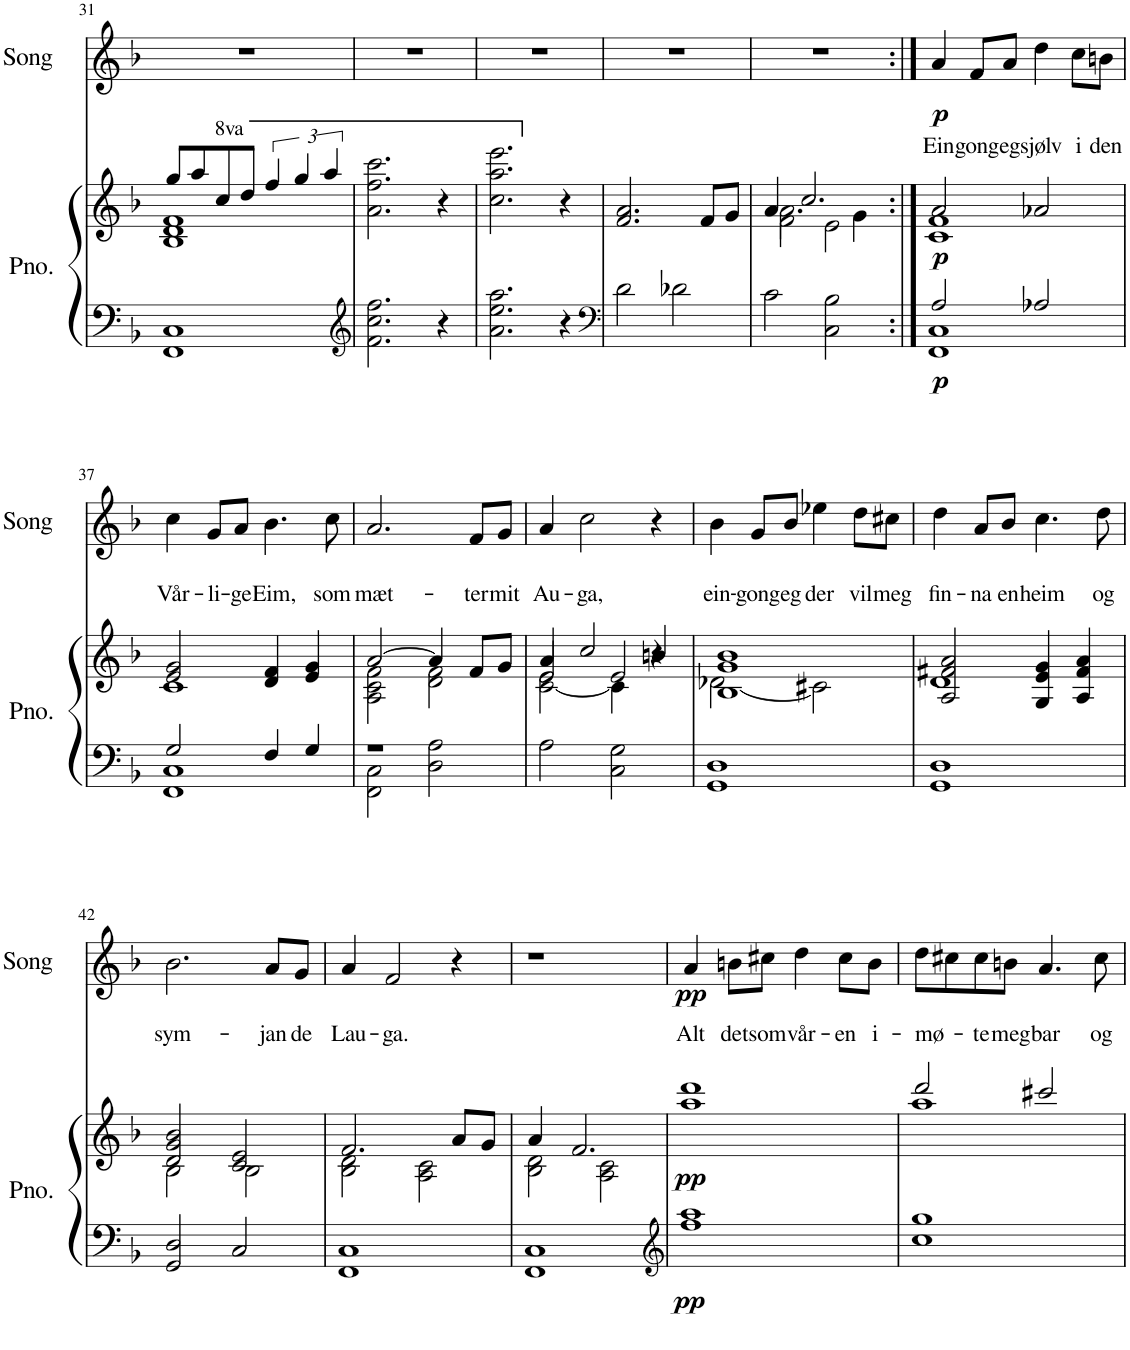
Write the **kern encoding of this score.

**kern	**kern	**dynam	**kern	**text	**text	**dynam
*part2	*part2	*part2	*part1	*part1	*part1	*part1
*staff3	*staff2	*staff2/3	*staff1	*staff1	*staff1	*staff1
*I"Piano	*	*	*I"Song	*	*	*
*I'Pno.	*	*	*I'Song	*	*	*
!!LO:PB:g=z
*clefF4	*clefG2	*	*clefG2	*	*	*
*k[b-]	*k[b-]	*	*k[b-]	*	*	*
*M4/4	*M4/4	*	*M4/4	*	*	*
=31	=31	=31	=31	=31	=31	=31
*	*^	*	*	*	*	*
*	*	*^	*	*	*	*	*
1FF 1C	8gg/L	1f	1B- 1d	.	1r	.	.	.
.	8aa/	.	.	.	.	.	.	.
*	*8va	*	*	*	*	*	*	*
.	8ccc/	.	.	.	.	.	.	.
.	8ddd/J	.	.	.	.	.	.	.
.	6fff/	.	.	.	.	.	.	.
.	6ggg/	.	.	.	.	.	.	.
.	6aaa/	.	.	.	.	.	.	.
*	*v	*v	*v	*	*	*	*	*
=32	=32	=32	=32	=32	=32	=32
*clefG2	*	*	*	*	*	*
2.f\ 2.cc\ 2.ff\	2.aa\ 2.fff\ 2.cccc\	.	1r	.	.	.
4r	4r	.	.	.	.	.
=33	=33	=33	=33	=33	=33	=33
2.a\ 2.ee\ 2.aa\	2.ccc\ 2.aaa\ 2.eeee\	.	1r	.	.	.
*	*X8va	*	*	*	*	*
4r	4r	.	.	.	.	.
=34	=34	=34	=34	=34	=34	=34
*clefF4	*	*	*	*	*	*
2d\	2.f/ 2.a/	.	1r	.	.	.
2d-X\	.	.	.	.	.	.
.	8f/L	.	.	.	.	.
.	8g/J	.	.	.	.	.
=35	=35	=35	=35	=35	=35	=35
*	*^	*	*	*	*	*
*	*	*^	*	*	*	*	*
2c\	4a/	2.a\	2f\	.	1r	.	.	.
.	2.cc/	.	.	.	.	.	.	.
2C\ 2B-\	.	.	2e\	.	.	.	.	.
.	.	4g\	.	.	.	.	.	.
*	*	*v	*v	*	*	*	*	*
=36:|!	=36:|!	=36:|!	=36:|!	=36:|!	=36:|!	=36:|!	=36:|!
*^	*	*	*	*	*	*	*
!	!	!	!	!LO:DY:b=2	!	!	!LO:LY:b	!
!	!	!	!	!LO:DY:n=1:b	!	!	!	!LO:DY:b
2A/	1FF 1C	2a/	1c 1f	p p	4a/	.	Ein-	p
!	!	!	!	!	!	!	!LO:LY:b	!
.	.	.	.	.	8f/L	.	-gong	.
!	!	!	!	!	!	!	!LO:LY:b	!
.	.	.	.	.	8a/J	.	eg	.
!	!	!	!	!	!	!	!LO:LY:b	!
2A-X/	.	2a-X/	.	.	4dd\	.	sjølv	.
!	!	!	!	!	!	!	!LO:LY:b	!
.	.	.	.	.	8cc\L	.	i	.
!	!	!	!	!	!	!	!LO:LY:b	!
.	.	.	.	.	8bn\J	.	den	.
!!LO:LB:g=z
=37	=37	=37	=37	=37	=37	=37	=37	=37
!	!	!	!	!	!	!	!LO:LY:b	!
2G/	1FF 1C	2e/ 2g/	1c	.	4cc\	.	Vår-	.
!	!	!	!	!	!	!	!LO:LY:b	!
.	.	.	.	.	8g/L	.	-li-	.
!	!	!	!	!	!	!	!LO:LY:b	!
.	.	.	.	.	8a/J	.	-ge	.
!	!	!	!	!	!	!	!LO:LY:b	!
4F/	.	4d/ 4f/	.	.	4.b-\	.	Eim,	.
4G/	.	4e/ 4g/	.	.	.	.	.	.
!	!	!	!	!	!	!	!LO:LY:b	!
.	.	.	.	.	8cc\	.	som	.
=38	=38	=38	=38	=38	=38	=38	=38	=38
!	!	!	!	!	!	!	!LO:LY:b	!
1r	2FF\ 2C\	[2a/	2A\ 2c\ 2f\	.	2.a/	.	mæt-	.
.	2D\ 2A\	4a/]	2d\ 2f\	.	.	.	.	.
!	!	!	!	!	!	!	!LO:LY:b	!
.	.	8f/L	.	.	8f/L	.	-ter	.
!	!	!	!	!	!	!	!LO:LY:b	!
.	.	8g/J	.	.	8g/J	.	mit	.
*v	*v	*	*	*	*	*	*	*
=39	=39	=39	=39	=39	=39	=39	=39
*	*	*^	*	*	*	*	*
!	!	!	!	!	!	!	!LO:LY:b	!
2A\	4a/	[2c\ 2e\	2e/	.	4a/	.	Au-	.
!	!	!	!	!	!	!	!LO:LY:b	!
.	2cc/	.	.	.	2cc\	.	-ga,	.
2C\ 2G\	.	4c\]	2e/	.	.	.	.	.
.	4bn/	4r	.	.	4r	.	.	.
*	*	*v	*v	*	*	*	*	*
=40	=40	=40	=40	=40	=40	=40	=40
!	!	!	!	!	!	!LO:LY:b	!
1GG 1D	1B- 1g 1b-	[2d-X\	.	4b-\	.	ein-	.
!	!	!	!	!	!	!LO:LY:b	!
.	.	.	.	8g/L	.	-gong	.
!	!	!	!	!	!	!LO:LY:b	!
.	.	.	.	8b-/J	.	eg	.
!	!	!	!	!	!	!LO:LY:b	!
.	.	2c#X\]	.	4ee-X\	.	der	.
!	!	!	!	!	!	!LO:LY:b	!
.	.	.	.	8dd\L	.	vil	.
!	!	!	!	!	!	!LO:LY:b	!
.	.	.	.	8cc#X\J	.	meg	.
=41	=41	=41	=41	=41	=41	=41	=41
!	!	!	!	!	!	!LO:LY:b	!
1GG 1D	2A/ 2f#X/ 2a/	1d	.	4dd\	.	fin-	.
!	!	!	!	!	!	!LO:LY:b	!
.	.	.	.	8a/L	.	-na	.
!	!	!	!	!	!	!LO:LY:b	!
.	.	.	.	8b-/J	.	en	.
!	!	!	!	!	!	!LO:LY:b	!
.	4G/ 4e/ 4g/	.	.	4.cc\	.	heim	.
.	4A/ 4f#/ 4a/	.	.	.	.	.	.
!	!	!	!	!	!	!LO:LY:b	!
.	.	.	.	8dd\	.	og	.
!!LO:LB:g=z
=42	=42	=42	=42	=42	=42	=42	=42
!	!	!	!	!	!	!LO:LY:b	!
2GG/ 2D/	2d/ 2g/ 2b-/	2B-\	.	2.b-\	.	sym-	.
2C/	2c/ 2e/	2B-\	.	.	.	.	.
!	!	!	!	!	!	!LO:LY:b	!
.	.	.	.	8a/L	.	-jan-	.
!	!	!	!	!	!	!LO:LY:b	!
.	.	.	.	8g/J	.	-de	.
=43	=43	=43	=43	=43	=43	=43	=43
!	!	!	!	!	!	!LO:LY:b	!
1FF 1C	2.f/	2B-\ 2d\	.	4a/	.	Lau-	.
!	!	!	!	!	!	!LO:LY:b	!
.	.	.	.	2f/	.	-ga.	.
.	.	2A\ 2c\	.	.	.	.	.
.	8a/L	.	.	4r	.	.	.
.	8g/J	.	.	.	.	.	.
=44	=44	=44	=44	=44	=44	=44	=44
1FF 1C	4a/	2B-\ 2d\	.	1r	.	.	.
.	2.f/	.	.	.	.	.	.
.	.	2A\ 2c\	.	.	.	.	.
*	*v	*v	*	*	*	*	*
=45	=45	=45	=45	=45	=45	=45
*clefG2	*	*	*	*	*	*
*	*^	*	*	*	*	*
!	!	!	!LO:DY:b=2	!	!	!LO:LY:b	!
!	!	!	!LO:DY:n=1:b	!	!	!	!LO:DY:b
*	*v	*v	*	*	*	*	*
1ff 1aa	1aa 1ddd	pp pp	4a/	.	Alt	pp
!	!	!	!	!	!LO:LY:b	!
.	.	.	8bn\L	.	det	.
!	!	!	!	!	!LO:LY:b	!
.	.	.	8cc#X\J	.	som	.
!	!	!	!	!	!LO:LY:b	!
.	.	.	4dd\	.	vår-	.
!	!	!	!	!	!LO:LY:b	!
.	.	.	8cc#\L	.	-en	.
!	!	!	!	!	!LO:LY:b	!
.	.	.	8b\J	.	i-	.
=46	=46	=46	=46	=46	=46	=46
*	*^	*	*	*	*	*
!	!	!	!	!	!	!LO:LY:b	!
1cc 1gg	2ddd/	1aa	.	8dd\L	.	-mø-	.
.	.	.	.	8cc#X\	.	.	.
!	!	!	!	!	!	!LO:LY:b	!
.	.	.	.	8cc#\	.	-te	.
!	!	!	!	!	!	!LO:LY:b	!
.	.	.	.	8bn\J	.	meg	.
!	!	!	!	!	!	!LO:LY:b	!
.	2ccc#X/	.	.	4.a/	.	bar	.
!	!	!	!	!	!	!LO:LY:b	!
.	.	.	.	8cc#\	.	og	.
*	*v	*v	*	*	*	*	*
=	=	=	=	=	=	=
*-	*-	*-	*-	*-	*-	*-
